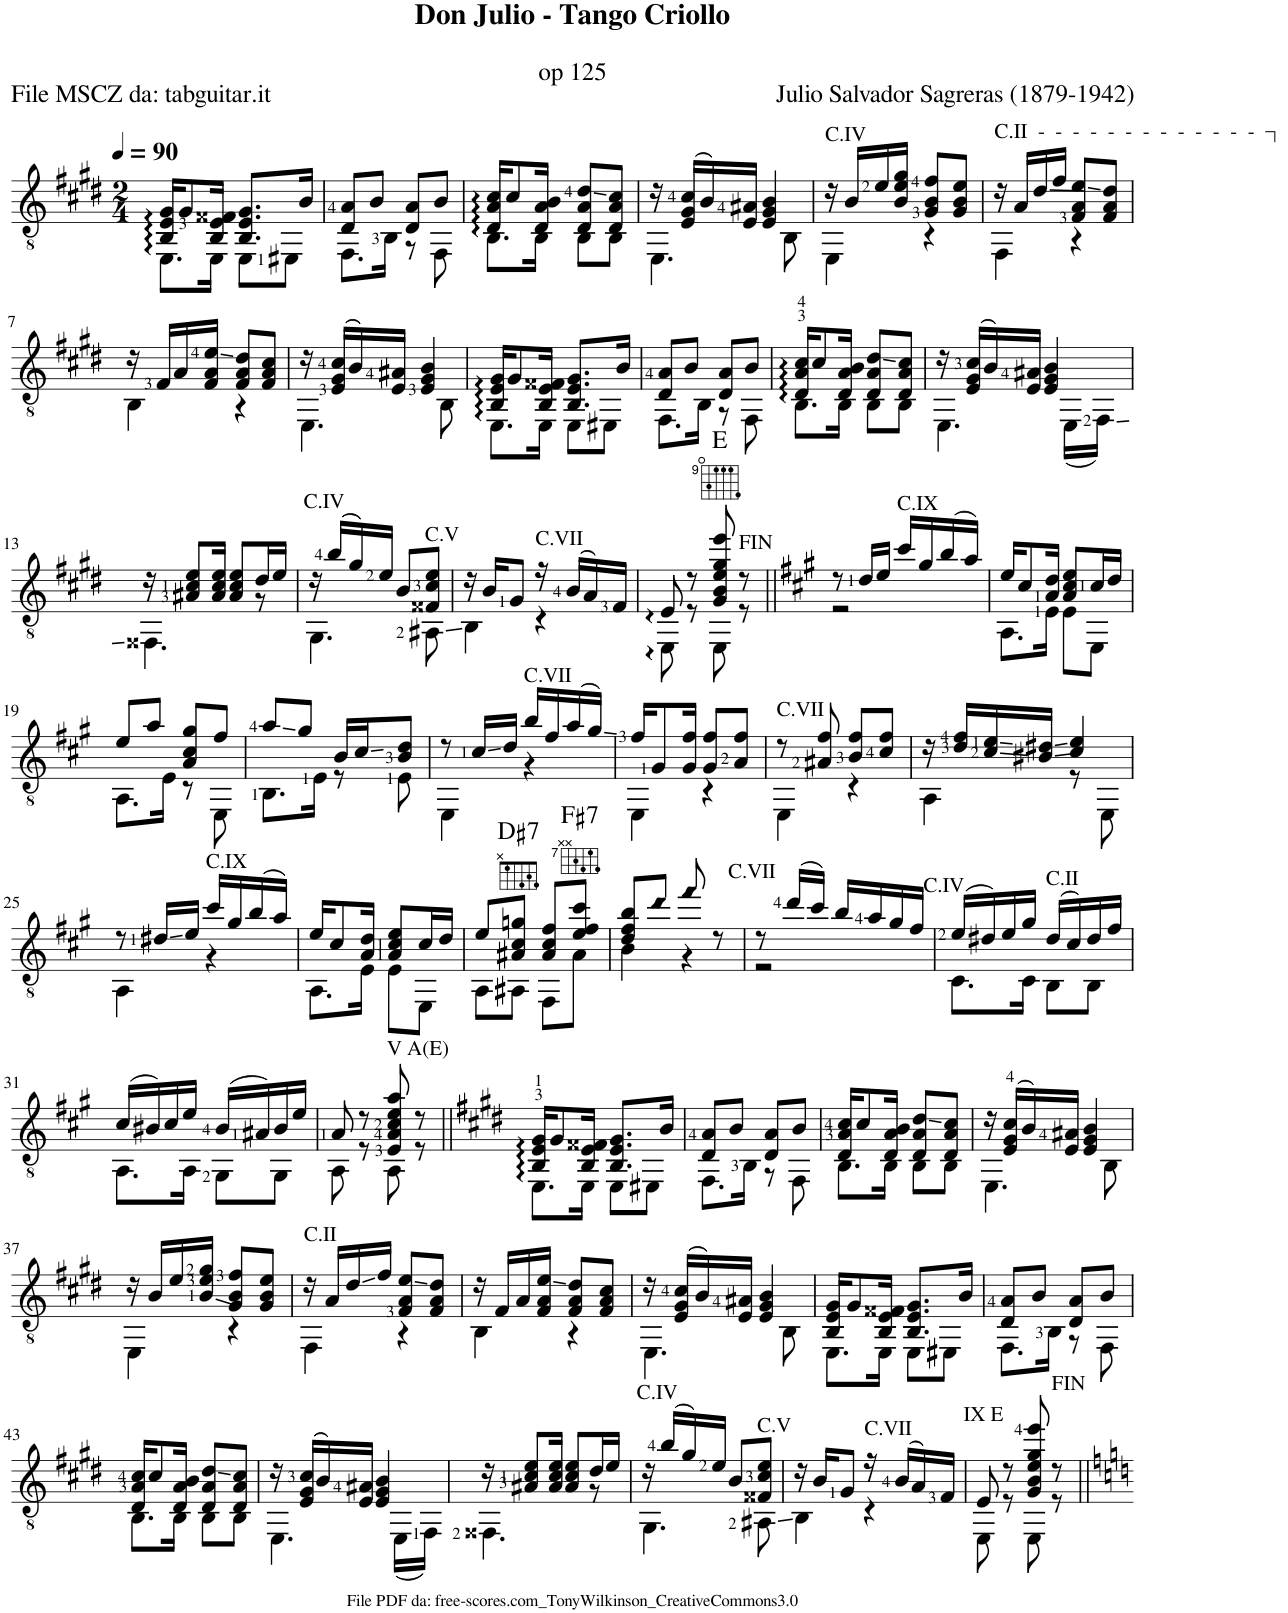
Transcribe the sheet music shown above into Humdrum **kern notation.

**kern	**harte
*part1	*part1
*staff1	*
*I"Guitar	*
*I'Guit.	*
*clefGv2	*
*k[f#c#g#d#]	*
*M2/4	*
*MM90	*
=1	=1
*^	*
16BB/:: 16E/:: 16G#/::KL	8.EE\L	.
8G#/	.	.
16BB/ 16E/ 16F##X/Jk	16EE\Jk	.
8.BB/ 8.E/ 8.G#/L	8EE\L	.
.	8EE#X\J	.
16B/Jk	.	.
=2	=2	=2
8D#/ 8A/L	8.FF#\L	.
8B/J	.	.
.	16BB\Jk	.
8D#/ 8A/L	8r	.
8B/J	8FF#\	.
=3	=3	=3
16D#/:: 16A/:: 16c#/::KL	8.BB\L	.
8c#/	.	.
16D#/ 16A/ 16B/Jk	16BB\Jk	.
8D#/ 8A/ 8d#/L	8BB\L	.
8D#/ 8A/ 8c#/J	8BB\J	.
=4	=4	=4
16r	4.EE\	.
(16E/ 16G#/ 16c#/LL	.	.
16B/)	.	.
16E/ 16A#X/JJ	.	.
4E/ 4G#/ 4B/	.	.
.	8BB\	.
=5	=5	=5
!LO:TX:a:t=C.IV	!	!
16r	4EE\	.
16B/LL	.	.
16e/	.	.
16B/ 16e/ 16g#/JJ	.	.
8G#/ 8B/ 8f#/L	4r	.
8G#/ 8B/ 8e/J	.	.
=6	=6	=6
!LO:TX:a:t=C.II  -  -  -  -  -  -  -  -  -  -  -  -  -  ┐	!	!
16r	4FF#\	.
16A/LL	.	.
16d#/	.	.
16f#/JJ	.	.
8F#/ 8A/ 8e/L	4r	.
8F#/ 8A/ 8d#/J	.	.
!!LO:LB:g=z	!!
=7	=7	=7
16r	4BB\	.
16F#/LL	.	.
16A/	.	.
16F#/ 16A/ 16e/JJ	.	.
8F#/ 8A/ 8d#/L	4r	.
8F#/ 8A/ 8c#/J	.	.
=8	=8	=8
16r	4.EE\	.
(16E/ 16G#/ 16c#/LL	.	.
16B/)	.	.
16E/ 16A#X/JJ	.	.
4E/ 4G#/ 4B/	.	.
.	8BB\	.
=9	=9	=9
16BB/:: 16E/:: 16G#/::KL	8.EE\L	.
8G#/	.	.
16BB/ 16E/ 16F##X/Jk	16EE\Jk	.
8.BB/ 8.E/ 8.G#/L	8EE\L	.
.	8EE#X\J	.
16B/Jk	.	.
=10	=10	=10
8D#/ 8A/L	8.FF#\L	.
8B/J	.	.
.	16BB\Jk	.
8D#/ 8A/L	8r	.
8B/J	8FF#\	.
=11	=11	=11
16D#/:: 16A/:: 16c#/::KL	8.BB\L	.
8c#/	.	.
16D#/ 16A/ 16B/Jk	16BB\Jk	.
8D#/ 8A/ 8d#/L	8BB\L	.
8D#/ 8A/ 8c#/J	8BB\J	.
=12	=12	=12
16r	4.EE\	.
(16E/ 16G#/ 16c#/LL	.	.
16B/)	.	.
16E/ 16A#X/JJ	.	.
4E/ 4G#/ 4B/	.	.
.	(16EE\LL	.
.	16FF#\JJ)	.
!!LO:LB:g=z	!!
=13	=13	=13
16r	4.FF##X\	.
8A#X/ 8c#/ 8e/L	.	.
16A#/ 16c#/ 16e/Jk	.	.
8A#/ 8c#/ 8e/L	.	.
16d#/L	8r	.
16e/JJ	.	.
=14	=14	=14
!LO:TX:a:t=C.IV	!	!
16r	4.GG#\	.
(16b/LL	.	.
16g#/)	.	.
16e/JJ	.	.
8B/L	.	.
!LO:TX:a:t=C.V	!	!
8F##X/ 8c#/ 8e/J	8AA#X\	.
=15	=15	=15
16r	4BB\	.
16B/KL	.	.
8G#/J	.	.
!LO:TX:a:t=C.VII	!	!
16r	4r	.
(16B/LL	.	.
16A/)	.	.
16F#/JJ	.	.
=16	=16	=16
8E::/	8EE:\	.
8r	8r	.
8G#/ 8B/ 8e/ 8g#/ 8ee/	8EE\	E:maj
!LO:TX:a:t=FIN	!	!
8r	8r	.
=17||	=17||	=17||
*k[f#c#g#]	*	*
8r	2r	.
16d/LL	.	.
16e/JJ	.	.
!LO:TX:a:t=C.IX	!	!
16cc#/LL	.	.
16g#/	.	.
(16b/	.	.
16a/JJ)	.	.
=18	=18	=18
16e/KL	8.AA\L	.
8c#/	.	.
16A/ 16d/Jk	16E\Jk	.
8A/ 8c#/ 8e/L	8E\L	.
16c#/L	8EE\J	.
16d/JJ	.	.
!!LO:LB:g=z	!!
=19	=19	=19
8e/L	8.AA\L	.
8a/J	.	.
.	16E\Jk	.
8A/ 8c#/ 8g#/L	8r	.
8f#/J	8EE\	.
=20	=20	=20
8a/L	8.BB\L	.
8g#/J	.	.
.	16E\Jk	.
16B/LL	8r	.
16c#/J	.	.
8B/ 8d/J	8E\	.
=21	=21	=21
8r	4EE\	.
16c#/LL	.	.
16d/JJ	.	.
!LO:TX:a:t=C.VII	!	!
16b/LL	4r	.
16f#/	.	.
(16a/	.	.
16g#/JJ)	.	.
=22	=22	=22
16f#/KL	4EE\	.
8G#/	.	.
16G#/ 16f#/Jk	.	.
8G#/ 8f#/L	4r	.
8A/ 8f#/J	.	.
=23	=23	=23
!LO:TX:a:t=C.VII	!	!
8r	4EE\	.
8A#X/ 8f#/	.	.
8B/ 8f#/L	4r	.
8c#/ 8f#/J	.	.
=24	=24	=24
16r	4AA\	.
16d/ 16f#/LL	.	.
16c#/ 16e/	.	.
16B#X/ 16d#X/JJ	.	.
4c#/ 4e/	8r	.
.	8EE\	.
!!LO:LB:g=z	!!
=25	=25	=25
8r	4AA\	.
16d#X/LL	.	.
16e/JJ	.	.
!LO:TX:a:t=C.IX	!	!
16cc#/LL	4r	.
16g#/	.	.
(16b/	.	.
16a/JJ)	.	.
=26	=26	=26
16e/KL	8.AA\L	.
8c#/	.	.
16A/ 16d/Jk	16E\Jk	.
8A/ 8c#/ 8e/L	8E\L	.
16c#/L	8EE\J	.
16d/JJ	.	.
=27	=27	=27
8e/L	8AA\L	.
!	!	!LO:H:kt=7
8A#X/ 8c#/ 8gn/J	8AA#X\J	D#:7
8A#/ 8c#/ 8f#/L	8FF#\L	.
!	!	!LO:H:kt=7
8e/ 8f#/ 8cc#/J	8A#\J	F#:7
=28	=28	=28
8d/ 8f#/ 8b/L	4B\	.
!LO:N:head=diamond	!	!
8dd/J	.	.
!LO:N:head=diamond	!	!
8ff#/	4r	.
8r	.	.
=29	=29	=29
8r	2r	.
!LO:TX:a:t=C.VII	!	!
(16dd/LL	.	.
16cc#/JJ)	.	.
16b/LL	.	.
16a/	.	.
16g#/	.	.
16f#/JJ	.	.
=30	=30	=30
!LO:TX:a:t=C.IV	!	!
(16e/LL	8.C#\L	.
16d#X/)	.	.
16e/	.	.
16g#/JJ	16C#\Jk	.
!LO:TX:a:t=C.II	!	!
(16d#/LL	8BB\L	.
16c#/)	.	.
16d#/	8BB\J	.
16f#/JJ	.	.
!!LO:LB:g=z	!!
=31	=31	=31
(16c#/LL	8.AA\L	.
16B#X/)	.	.
16c#/	.	.
16e/JJ	16AA\Jk	.
(16B#/LL	8GG#\L	.
16A#X/)	.	.
16B#/	8GG#\J	.
16e/JJ	.	.
=32	=32	=32
8A/	8AA\	.
8r	8r	.
!LO:TX:a:t=V A(E)	!	!
8E/ 8A/ 8c#/ 8e/ 8a/	8AA\	.
8r	8r	.
=33||	=33||	=33||
*k[f#c#g#d#]	*	*
16BB/:: 16E/:: 16G#/::KL	8.EE\L	.
8G#/	.	.
16BB/ 16E/ 16F##X/Jk	16EE\Jk	.
8.BB/ 8.E/ 8.G#/L	8EE\L	.
.	8EE#X\J	.
16B/Jk	.	.
=34	=34	=34
8D#/ 8A/L	8.FF#\L	.
8B/J	.	.
.	16BB\Jk	.
8D#/ 8A/L	8r	.
8B/J	8FF#\	.
=35	=35	=35
16D#/ 16A/ 16c#/KL	8.BB\L	.
8c#/	.	.
16D#/ 16A/ 16B/Jk	16BB\Jk	.
8D#/ 8A/ 8d#/L	8BB\L	.
8D#/ 8A/ 8c#/J	8BB\J	.
=36	=36	=36
16r	4.EE\	.
(16E/ 16G#/ 16c#/LL	.	.
16B/)	.	.
16E/ 16A#X/JJ	.	.
4E/ 4G#/ 4B/	.	.
.	8BB\	.
!!LO:LB:g=z	!!
=37	=37	=37
16r	4EE\	.
16B/LL	.	.
16e/	.	.
16B/ 16e/ 16g#/JJ	.	.
8G#/ 8B/ 8f#/L	4r	.
8G#/ 8B/ 8e/J	.	.
=38	=38	=38
!LO:TX:a:t=C.II	!	!
16r	4FF#\	.
16A/LL	.	.
16d#/	.	.
16f#/JJ	.	.
8F#/ 8A/ 8e/L	4r	.
8F#/ 8A/ 8d#/J	.	.
=39	=39	=39
16r	4BB\	.
16F#/LL	.	.
16A/	.	.
16F#/ 16A/ 16e/JJ	.	.
8F#/ 8A/ 8d#/L	4r	.
8F#/ 8A/ 8c#/J	.	.
=40	=40	=40
16r	4.EE\	.
(16E/ 16G#/ 16c#/LL	.	.
16B/)	.	.
16E/ 16A#X/JJ	.	.
4E/ 4G#/ 4B/	.	.
.	8BB\	.
=41	=41	=41
16BB/ 16E/ 16G#/KL	8.EE\L	.
8G#/	.	.
16BB/ 16E/ 16F##X/Jk	16EE\Jk	.
8.BB/ 8.E/ 8.G#/L	8EE\L	.
.	8EE#X\J	.
16B/Jk	.	.
=42	=42	=42
8D#/ 8A/L	8.FF#\L	.
8B/J	.	.
.	16BB\Jk	.
8D#/ 8A/L	8r	.
8B/J	8FF#\	.
!!LO:LB:g=z	!!
=43	=43	=43
16D#/ 16A/ 16c#/KL	8.BB\L	.
8c#/	.	.
16D#/ 16A/ 16B/Jk	16BB\Jk	.
8D#/ 8A/ 8d#/L	8BB\L	.
8D#/ 8A/ 8c#/J	8BB\J	.
=44	=44	=44
16r	4.EE\	.
(16E/ 16G#/ 16c#/LL	.	.
16B/)	.	.
16E/ 16A#X/JJ	.	.
4E/ 4G#/ 4B/	.	.
.	(16EE\LL	.
.	16FF#\JJ)	.
=45	=45	=45
16r	4.FF##X\	.
8A#X/ 8c#/ 8e/L	.	.
16A#/ 16c#/ 16e/Jk	.	.
8A#/ 8c#/ 8e/L	.	.
16d#/L	8r	.
16e/JJ	.	.
=46	=46	=46
!LO:TX:a:t=C.IV	!	!
16r	4.GG#\	.
(16b/LL	.	.
16g#/)	.	.
16e/JJ	.	.
8B/L	.	.
!LO:TX:a:t=C.V	!	!
8F##X/ 8c#/ 8e/J	8AA#X\	.
=47	=47	=47
16r	4BB\	.
16B/KL	.	.
8G#/J	.	.
!LO:TX:a:t=C.VII	!	!
16r	4r	.
(16B/LL	.	.
16A/)	.	.
16F#/JJ	.	.
=48	=48	=48
8E/	8EE\	.
8r	8r	.
!LO:TX:a:t=IX E	!	!
8G#/ 8B/ 8e/ 8g#/ 8ee/	8EE\	.
!LO:TX:a:t=FIN	!	!
8r	8r	.
*v	*v	*
=||	=||
*-	*-
